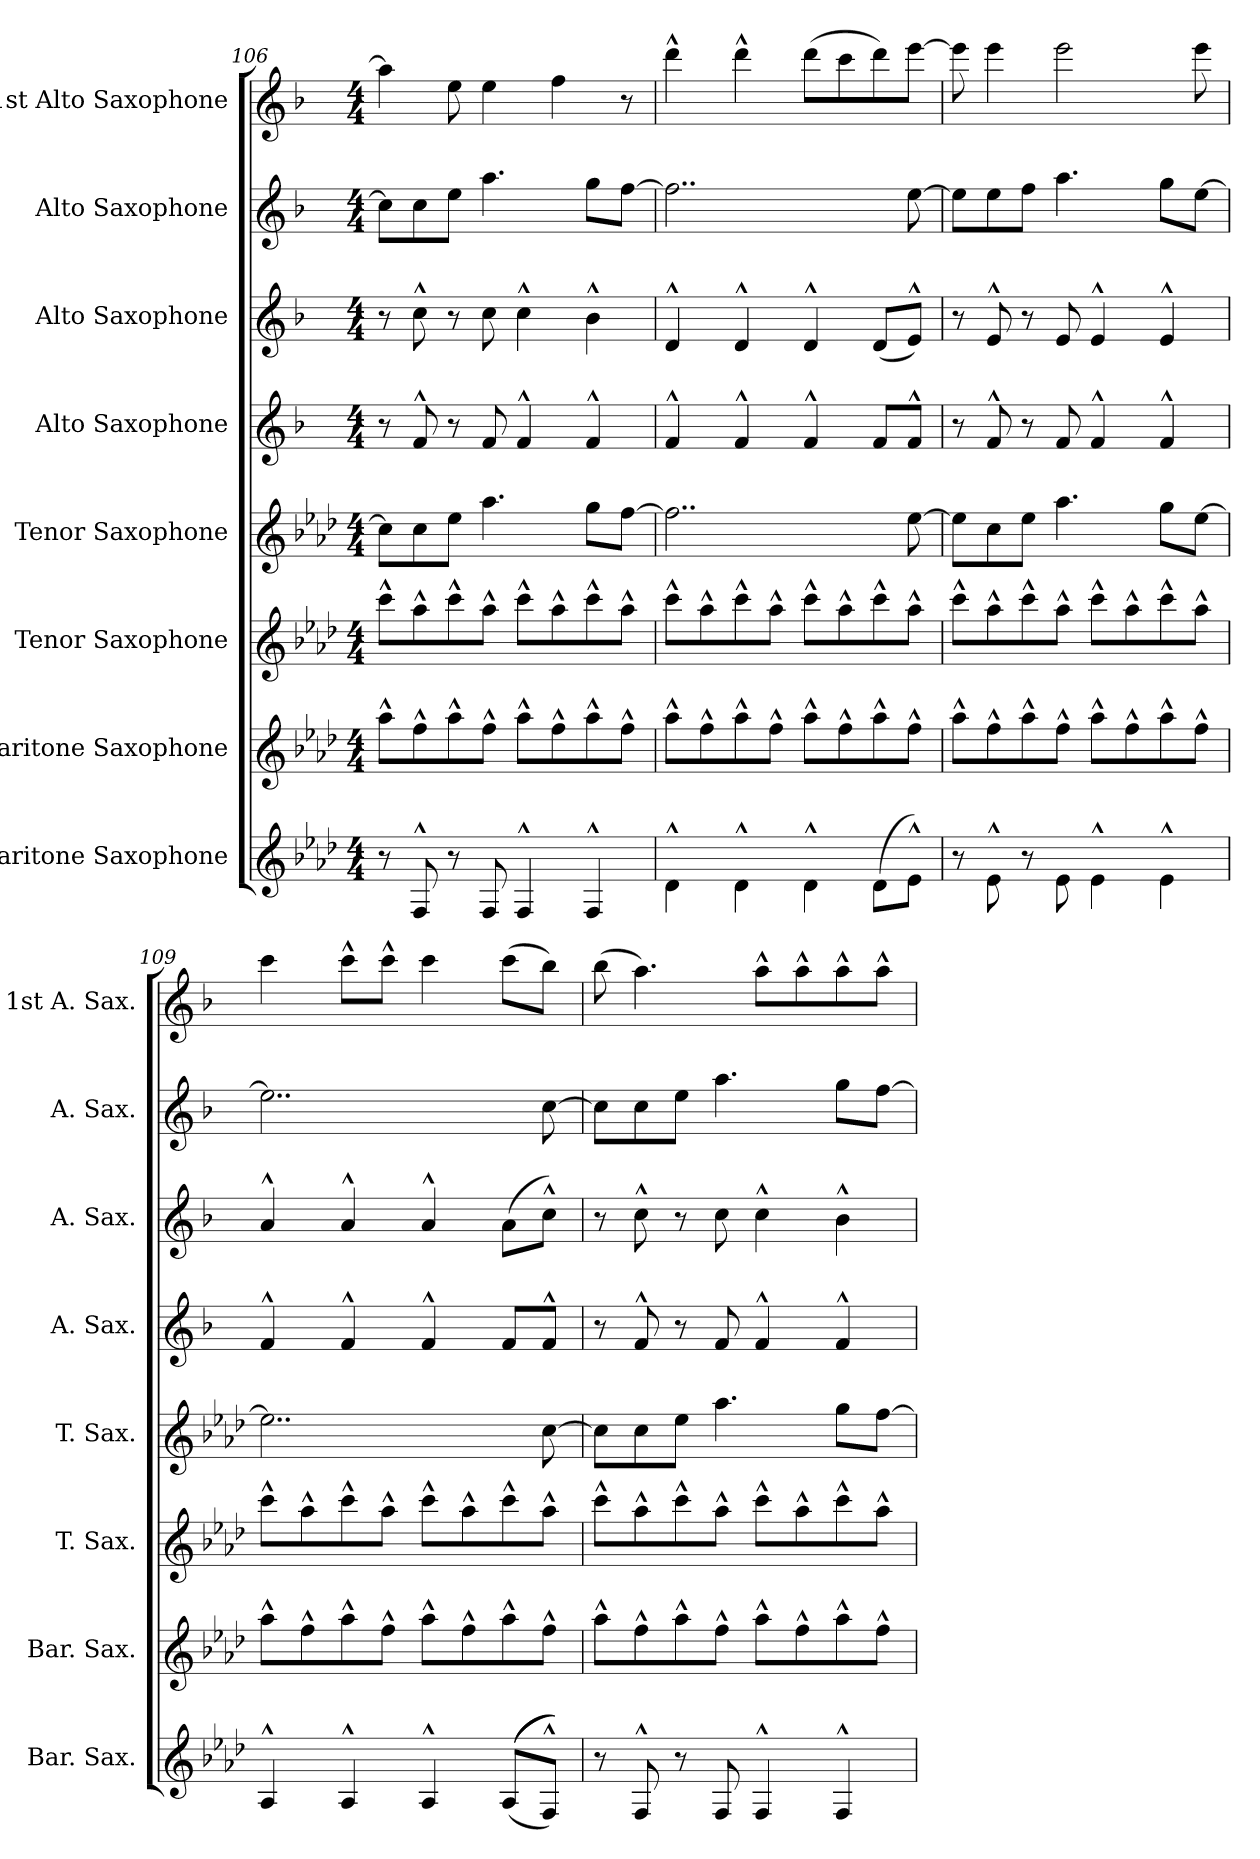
**kern	**kern	**kern	**kern	**kern	**kern	**kern	**kern
*part8	*part7	*part6	*part5	*part4	*part3	*part2	*part1
*staff8	*staff7	*staff6	*staff5	*staff4	*staff3	*staff2	*staff1
*I"Baritone Saxophone	*I"Baritone Saxophone	*I"Tenor Saxophone	*I"Tenor Saxophone	*I"Alto Saxophone	*I"Alto Saxophone	*I"Alto Saxophone	*I"1st Alto Saxophone
*I'Bar. Sax.	*I'Bar. Sax.	*I'T. Sax.	*I'T. Sax.	*I'A. Sax.	*I'A. Sax.	*I'A. Sax.	*I'1st A. Sax.
*clefG2	*clefG2	*clefG2	*clefG2	*clefG2	*clefG2	*clefG2	*clefG2
*ITrd12c21	*ITrd12c21	*ITrd8c14	*ITrd8c14	*ITrd5c9	*ITrd5c9	*ITrd5c9	*ITrd5c9
*k[b-e-a-d-]	*k[b-e-a-d-]	*k[b-e-a-d-]	*k[b-e-a-d-]	*k[b-e-a-d-]	*k[b-e-a-d-]	*k[b-e-a-d-]	*k[b-e-a-d-]
*M4/4	*M4/4	*M4/4	*M4/4	*M4/4	*M4/4	*M4/4	*M4/4
=106	=106	=106	=106	=106	=106	=106	=106
8r	8a-^^\L	8cc^^\L	8c\L]	8r	8r	8e-\L]	4cc\]
8FF^^/	8f^^\	8a-^^\	8c\	8A-^^/	8e-^^\	8e-\	.
8r	8a-^^\	8cc^^\	8e-\J	8r	8r	8g\J	8g\
8FF/	8f^^\J	8a-^^\J	4.a-\	8A-/	8e-\	4.cc\	4g\
4FF^^/	8a-^^\L	8cc^^\L	.	4A-^^/	4e-^^\	.	.
.	8f^^\	8a-^^\	.	.	.	.	4a-\
4FF^^/	8a-^^\	8cc^^\	8g\L	4A-^^/	4d-^^\	8b-\L	.
.	8f^^\J	8a-^^\J	[8f\J	.	.	[8a-\J	8r
!!LO:LB:g=z
=107	=107	=107	=107	=107	=107	=107	=107
4D-^^\	8a-^^\L	8cc^^\L	2..f\]	4A-^^/	4F^^/	2..a-\]	4ff^^\
.	8f^^\	8a-^^\	.	.	.	.	.
4D-^^\	8a-^^\	8cc^^\	.	4A-^^/	4F^^/	.	4ff^^\
.	8f^^\J	8a-^^\J	.	.	.	.	.
4D-^^\	8a-^^\L	8cc^^\L	.	4A-^^/	4F^^/	.	(8ff\L
.	8f^^\	8a-^^\	.	.	.	.	8ee-\
(8D-\L	8a-^^\	8cc^^\	.	8A-/L	(8F/L	.	8ff\)
8E-^^\J)	8f^^\J	8a-^^\J	[8e-\	8A-^^/J	8G^^/J)	[8g\	[8gg\J
=108	=108	=108	=108	=108	=108	=108	=108
8r	8a-^^\L	8cc^^\L	8e-\L]	8r	8r	8g\L]	8gg\]
8E-^^\	8f^^\	8a-^^\	8c\	8A-^^/	8G^^/	8g\	4gg\
8r	8a-^^\	8cc^^\	8e-\J	8r	8r	8a-\J	.
8E-\	8f^^\J	8a-^^\J	4.a-\	8A-/	8G/	4.cc\	2gg\
4E-^^\	8a-^^\L	8cc^^\L	.	4A-^^/	4G^^/	.	.
.	8f^^\	8a-^^\	.	.	.	.	.
4E-^^\	8a-^^\	8cc^^\	8g\L	4A-^^/	4G^^/	8b-\L	.
.	8f^^\J	8a-^^\J	[8e-\J	.	.	[8g\J	8gg\
=109	=109	=109	=109	=109	=109	=109	=109
4AA-^^/	8a-^^\L	8cc^^\L	2..e-\]	4A-^^/	4c^^/	2..g\]	4ee-\
.	8f^^\	8a-^^\	.	.	.	.	.
4AA-^^/	8a-^^\	8cc^^\	.	4A-^^/	4c^^/	.	8ee-^^\L
.	8f^^\J	8a-^^\J	.	.	.	.	8ee-^^\J
4AA-^^/	8a-^^\L	8cc^^\L	.	4A-^^/	4c^^/	.	4ee-\
.	8f^^\	8a-^^\	.	.	.	.	.
(((8AA-/L	8a-^^\	8cc^^\	.	8A-/L	(8c\L	.	(8ee-\L
8FF^^/J)))	8f^^\J	8a-^^\J	[8c\	8A-^^/J	8e-^^\J)	[8e-\	8dd-\J)
=110	=110	=110	=110	=110	=110	=110	=110
8r	8a-^^\L	8cc^^\L	8c\L]	8r	8r	8e-\L]	(8dd-\
8FF^^/	8f^^\	8a-^^\	8c\	8A-^^/	8e-^^\	8e-\	4.cc\)
8r	8a-^^\	8cc^^\	8e-\J	8r	8r	8g\J	.
8FF/	8f^^\J	8a-^^\J	4.a-\	8A-/	8e-\	4.cc\	.
4FF^^/	8a-^^\L	8cc^^\L	.	4A-^^/	4e-^^\	.	8cc^^\L
.	8f^^\	8a-^^\	.	.	.	.	8cc^^\
4FF^^/	8a-^^\	8cc^^\	8g\L	4A-^^/	4d-^^\	8b-\L	8cc^^\
.	8f^^\J	8a-^^\J	[8f\J	.	.	[8a-\J	8cc^^\J
=	=	=	=	=	=	=	=
*-	*-	*-	*-	*-	*-	*-	*-
